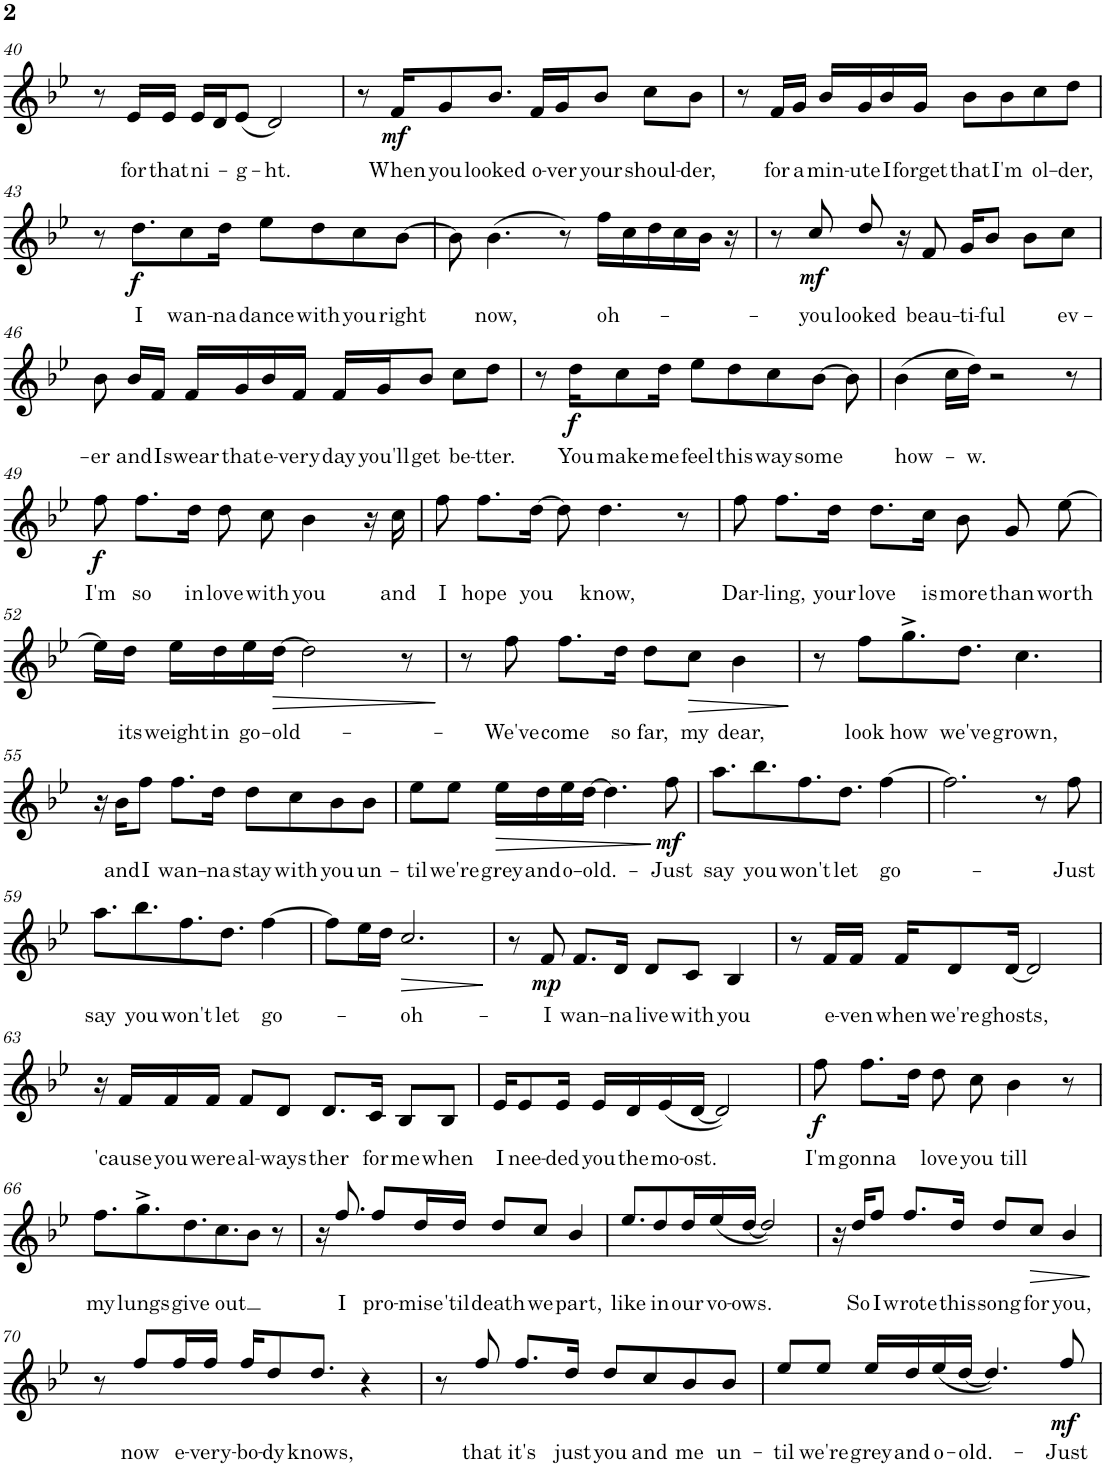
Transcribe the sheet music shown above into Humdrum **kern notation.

**kern	**text	**dynam
*part1	*part1	*part1
*staff1	*staff1	*staff1
*I"Piano	*	*
*I'Pno.	*	*
!!LO:PB:g=z
*clefG2	*	*
*k[b-e-]	*	*
*M4/4	*	*
=40	=40	=40
8r	.	.
!	!LO:LY:b	!
16e-/LL	for	.
!	!LO:LY:b	!
16e-/JJ	that	.
!	!LO:LY:b	!
16e-/LL	ni-	.
16d/J	.	.
!	!LO:LY:b	!
(<8e-/J	-g-	.
!	!LO:LY:b	!
2d/)	-ht.	.
=41	=41	=41
8r	.	.
!	!LO:LY:b	!LO:DY:b
16f/KL	When	mf
!	!LO:LY:b	!
8g/	you	.
!	!LO:LY:b	!
8.b-/J	looked	.
!	!LO:LY:b	!
16f/LL	o-	.
!	!LO:LY:b	!
16g/J	-ver	.
!	!LO:LY:b	!
8b-/J	your	.
!	!LO:LY:b	!
8cc\L	shoul-	.
!	!LO:LY:b	!
8b-\J	-der,	.
=42	=42	=42
8r	.	.
!	!LO:LY:b	!
16f/LL	for	.
!	!LO:LY:b	!
16g/JJ	a	.
!	!LO:LY:b	!
16b-/LL	min-	.
!	!LO:LY:b	!
16g/	-ute	.
!	!LO:LY:b	!
16b-/	I	.
!	!LO:LY:b	!
16g/JJ	forget	.
!	!LO:LY:b	!
8b-\L	that	.
!	!LO:LY:b	!
8b-\	I'm	.
!	!LO:LY:b	!
8cc\	ol-	.
!	!LO:LY:b	!
8dd\J	-der,	.
!!LO:LB:g=z
=43	=43	=43
8r	.	.
!	!LO:LY:b	!LO:DY:b
8.dd\L	I	f
!	!LO:LY:b	!
8cc\	wan-	.
!	!LO:LY:b	!
16dd\Jk	-na	.
!	!LO:LY:b	!
8ee-\L	dance	.
!	!LO:LY:b	!
8dd\	with	.
!	!LO:LY:b	!
8cc\	you	.
!	!LO:LY:b	!
[8b-\J	right	.
=44	=44	=44
8b-\]	.	.
!	!LO:LY:b	!
(>4.b-\	now,	.
8r)	.	.
!	!LO:LY:b	!
16ff\LL	oh-	.
16cc\	.	.
16dd\	.	.
16cc\	.	.
16b-\JJ	.	.
16r	.	.
=45	=45	=45
8r	.	.
!	!LO:LY:b	!LO:DY:b
8cc/	you	mf
!	!LO:LY:b	!
8dd/	looked	.
16r	.	.
!	!LO:LY:b	!
8f/	beau-	.
!	!LO:LY:b	!
16g/KL	-ti-	.
!	!LO:LY:b	!
8b-/J	-ful	.
8b-\L	.	.
!	!LO:LY:b	!
8cc\J	ev-	.
!!LO:LB:g=z
=46	=46	=46
!	!LO:LY:b	!
8b-\	er	.
!	!LO:LY:b	!
16b-/LL	and	.
!	!LO:LY:b	!
16f/JJ	I	.
!	!LO:LY:b	!
16f/LL	swear	.
!	!LO:LY:b	!
16g/	that	.
!	!LO:LY:b	!
16b-/	e-	.
!	!LO:LY:b	!
16f/JJ	-very	.
!	!LO:LY:b	!
16f/LL	day	.
!	!LO:LY:b	!
16g/J	you'll	.
!	!LO:LY:b	!
8b-/J	get	.
!	!LO:LY:b	!
8cc\L	be-	.
!	!LO:LY:b	!
8dd\J	-tter.	.
=47	=47	=47
8r	.	.
!	!LO:LY:b	!LO:DY:b
16dd\KL	You	f
!	!LO:LY:b	!
8cc\	make	.
!	!LO:LY:b	!
16dd\Jk	me	.
!	!LO:LY:b	!
8ee-\L	feel	.
!	!LO:LY:b	!
8dd\	this	.
!	!LO:LY:b	!
8cc\	way	.
!	!LO:LY:b	!
[8b-\J	some	.
8b-\]	.	.
=48	=48	=48
!	!LO:LY:b	!
(>4b-\	how-	.
16cc\LL	.	.
!	!LO:LY:b	!
16dd\JJ)	-w.	.
2r	.	.
8r	.	.
!!LO:LB:g=z
=49	=49	=49
!	!LO:LY:b	!LO:DY:b
8ff\	I'm	f
!	!LO:LY:b	!
8.ff\L	so	.
!	!LO:LY:b	!
16dd\Jk	in	.
!	!LO:LY:b	!
8dd\	love	.
!	!LO:LY:b	!
8cc\	with	.
!	!LO:LY:b	!
4b-\	you	.
16r	.	.
!	!LO:LY:b	!
16cc\	and	.
=50	=50	=50
!	!LO:LY:b	!
8ff\	I	.
!	!LO:LY:b	!
8.ff\L	hope	.
!	!LO:LY:b	!
[16dd\Jk	you	.
8dd\]	.	.
!	!LO:LY:b	!
4.dd\	know,	.
8r	.	.
=51	=51	=51
!	!LO:LY:b	!
8ff\	Dar-	.
!	!LO:LY:b	!
8.ff\L	-ling,	.
!	!LO:LY:b	!
16dd\Jk	your	.
!	!LO:LY:b	!
8.dd\L	love	.
!	!LO:LY:b	!
16cc\Jk	is	.
!	!LO:LY:b	!
8b-\	more	.
!	!LO:LY:b	!
8g/	than	.
!	!LO:LY:b	!
[8ee-\	worth	.
!!LO:LB:g=z
=52	=52	=52
16ee-\LL]	.	.
!	!LO:LY:b	!
16dd\JJ	its	.
!	!LO:LY:b	!
16ee-\LL	weight	.
!	!LO:LY:b	!
16dd\	in	.
!	!LO:LY:b	!
16ee-\	go-	.
!	!LO:LY:b	!LO:HP:b
[16dd\JJ	-old-	>
2dd\]	.	.
8r	.	.
.	.	]
=53	=53	=53
8r	.	.
!	!LO:LY:b	!
8ff\	-We've	.
!	!LO:LY:b	!
8.ff\L	come	.
!	!LO:LY:b	!
16dd\Jk	so	.
!	!LO:LY:b	!
8dd\L	far,	.
!	!LO:LY:b	!LO:HP:b
8cc\J	my	>
!	!LO:LY:b	!
4b-\	dear,	.
.	.	]
=54	=54	=54
8r	.	.
!	!LO:LY:b	!
8ff\L	look	.
!	!LO:LY:b	!
8.gg^\	how	.
!	!LO:LY:b	!
8.dd\J	we've	.
!	!LO:LY:b	!
4.cc\	grown,	.
!!LO:LB:g=z
=55	=55	=55
16r	.	.
!	!LO:LY:b	!
16b-\KL	and	.
!	!LO:LY:b	!
8ff\J	I	.
!	!LO:LY:b	!
8.ff\L	wan-	.
!	!LO:LY:b	!
16dd\Jk	-na	.
!	!LO:LY:b	!
8dd\L	stay	.
!	!LO:LY:b	!
8cc\	with	.
!	!LO:LY:b	!
8b-\	you	.
!	!LO:LY:b	!
8b-\J	un-	.
=56	=56	=56
!	!LO:LY:b	!
8ee-\L	-til	.
!	!LO:LY:b	!
8ee-\J	we're	.
!	!LO:LY:b	!LO:HP:b
16ee-\LL	grey	>
!	!LO:LY:b	!
16dd\	and	.
!	!LO:LY:b	!
16ee-\	o-	.
!	!LO:LY:b	!
[16dd\JJ	-old.-	.
4.dd\]	.	.
!	!LO:LY:b	!LO:DY:n=1:b
8ff\	-Just	] mf
=57	=57	=57
!	!LO:LY:b	!
8.aa\L	say	.
!	!LO:LY:b	!
8.bb-\	you	.
!	!LO:LY:b	!
8.ff\	won't	.
!	!LO:LY:b	!
8.dd\J	let	.
!	!LO:LY:b	!
[4ff\	go-	.
=58	=58	=58
2.ff\]	.	.
8r	.	.
!	!LO:LY:b	!
8ff\	Just	.
!!LO:LB:g=z
=59	=59	=59
!	!LO:LY:b	!
8.aa\L	say	.
!	!LO:LY:b	!
8.bb-\	you	.
!	!LO:LY:b	!
8.ff\	won't	.
!	!LO:LY:b	!
8.dd\J	let	.
!	!LO:LY:b	!
[4ff\	go-	.
=60	=60	=60
8ff\L]	.	.
16ee-\L	.	.
16dd\JJ	.	.
!	!LO:LY:b	!LO:HP:b
2.cc/	-oh-	>
.	.	]
=61	=61	=61
8r	.	.
!	!LO:LY:b	!LO:DY:b
8f/	I	mp
!	!LO:LY:b	!
8.f/L	wan-	.
!	!LO:LY:b	!
16d/Jk	-na	.
!	!LO:LY:b	!
8d/L	live	.
!	!LO:LY:b	!
8c/J	with	.
!	!LO:LY:b	!
4B-/	you	.
=62	=62	=62
8r	.	.
!	!LO:LY:b	!
16f/LL	e-	.
!	!LO:LY:b	!
16f/JJ	-ven	.
!	!LO:LY:b	!
16f/KL	when	.
!	!LO:LY:b	!
8d/	we're	.
!	!LO:LY:b	!
[16d/Jk	ghosts,	.
2d/]	.	.
!!LO:LB:g=z
=63	=63	=63
16r	.	.
!	!LO:LY:b	!
16f/LL	'cause	.
!	!LO:LY:b	!
16f/	you	.
!	!LO:LY:b	!
16f/JJ	were	.
!	!LO:LY:b	!
8f/L	al-	.
!	!LO:LY:b	!
8d/J	-ways	.
!	!LO:LY:b	!
8.d/L	ther	.
!	!LO:LY:b	!
16c/Jk	for	.
!	!LO:LY:b	!
8B-/L	me	.
!	!LO:LY:b	!
8B-/J	when	.
=64	=64	=64
!	!LO:LY:b	!
16e-/KL	I	.
!	!LO:LY:b	!
8e-/	nee-	.
!	!LO:LY:b	!
16e-/Jk	-ded	.
!	!LO:LY:b	!
16e-/LL	you	.
!	!LO:LY:b	!
16d/	the	.
!	!LO:LY:b	!
(<16e-/	mo-	.
!	!LO:LY:b	!
[16d/JJ	-ost.	.
2d/])	.	.
=65	=65	=65
!	!LO:LY:b	!LO:DY:b
8ff\	I'm	f
!	!LO:LY:b	!
8.ff\L	gonna	.
16dd\Jk	.	.
!	!LO:LY:b	!
8dd\	love	.
!	!LO:LY:b	!
8cc\	you	.
!	!LO:LY:b	!
4b-\	till	.
8r	.	.
!!LO:LB:g=z
=66	=66	=66
!	!LO:LY:b	!
8.ff\L	my	.
!	!LO:LY:b	!
8.gg^\	lungs	.
!	!LO:LY:b	!
8.dd\	give	.
!	!LO:LY:b	!
8.cc\	out	.
8b-\J	.	.
8r	.	.
=67	=67	=67
16r	.	.
!	!LO:LY:b	!
8.ff/	I	.
!	!LO:LY:b	!
8ff/L	pro-	.
!	!LO:LY:b	!
16dd/L	-mise	.
!	!LO:LY:b	!
16dd/JJ	'til	.
!	!LO:LY:b	!
8dd/L	death	.
!	!LO:LY:b	!
8cc/J	we	.
!	!LO:LY:b	!
4b-/	part,	.
=68	=68	=68
!	!LO:LY:b	!
8.ee-/L	like	.
!	!LO:LY:b	!
8dd/	in	.
!	!LO:LY:b	!
16dd/L	our	.
!	!LO:LY:b	!
(<16ee-/	vo-	.
!	!LO:LY:b	!
[16dd/JJ	-ows.	.
2dd/])	.	.
=69	=69	=69
16r	.	.
!	!LO:LY:b	!
16dd/KL	So	.
!	!LO:LY:b	!
8ff/J	I	.
!	!LO:LY:b	!
8.ff/L	wrote	.
!	!LO:LY:b	!
16dd/Jk	this	.
!	!LO:LY:b	!
8dd/L	song	.
!	!LO:LY:b	!LO:HP:b
8cc/J	for	>
!	!LO:LY:b	!
4b-/	you,	.
.	.	]
!!LO:LB:g=z
=70	=70	=70
8r	.	.
!	!LO:LY:b	!
8ff/L	now	.
!	!LO:LY:b	!
16ff/L	e-	.
!	!LO:LY:b	!
16ff/JJ	-very-	.
!	!LO:LY:b	!
16ff/KL	-bo-	.
!	!LO:LY:b	!
8dd/	-dy	.
!	!LO:LY:b	!
8.dd/J	knows,	.
4r	.	.
=71	=71	=71
8r	.	.
!	!LO:LY:b	!
8ff/	that	.
!	!LO:LY:b	!
8.ff/L	it's	.
!	!LO:LY:b	!
16dd/Jk	just	.
!	!LO:LY:b	!
8dd/L	you	.
!	!LO:LY:b	!
8cc/	and	.
!	!LO:LY:b	!
8b-/	me	.
!	!LO:LY:b	!
8b-/J	un-	.
=72	=72	=72
!	!LO:LY:b	!
8ee-/L	-til	.
!	!LO:LY:b	!
8ee-/J	we're	.
!	!LO:LY:b	!
16ee-/LL	grey	.
!	!LO:LY:b	!
16dd/	and	.
!	!LO:LY:b	!
(<16ee-/	o-	.
!	!LO:LY:b	!
[16dd/JJ	-old.-	.
4.dd/])	.	.
!	!LO:LY:b	!LO:DY:b
8ff/	-Just	mf
=	=	=
*-	*-	*-
